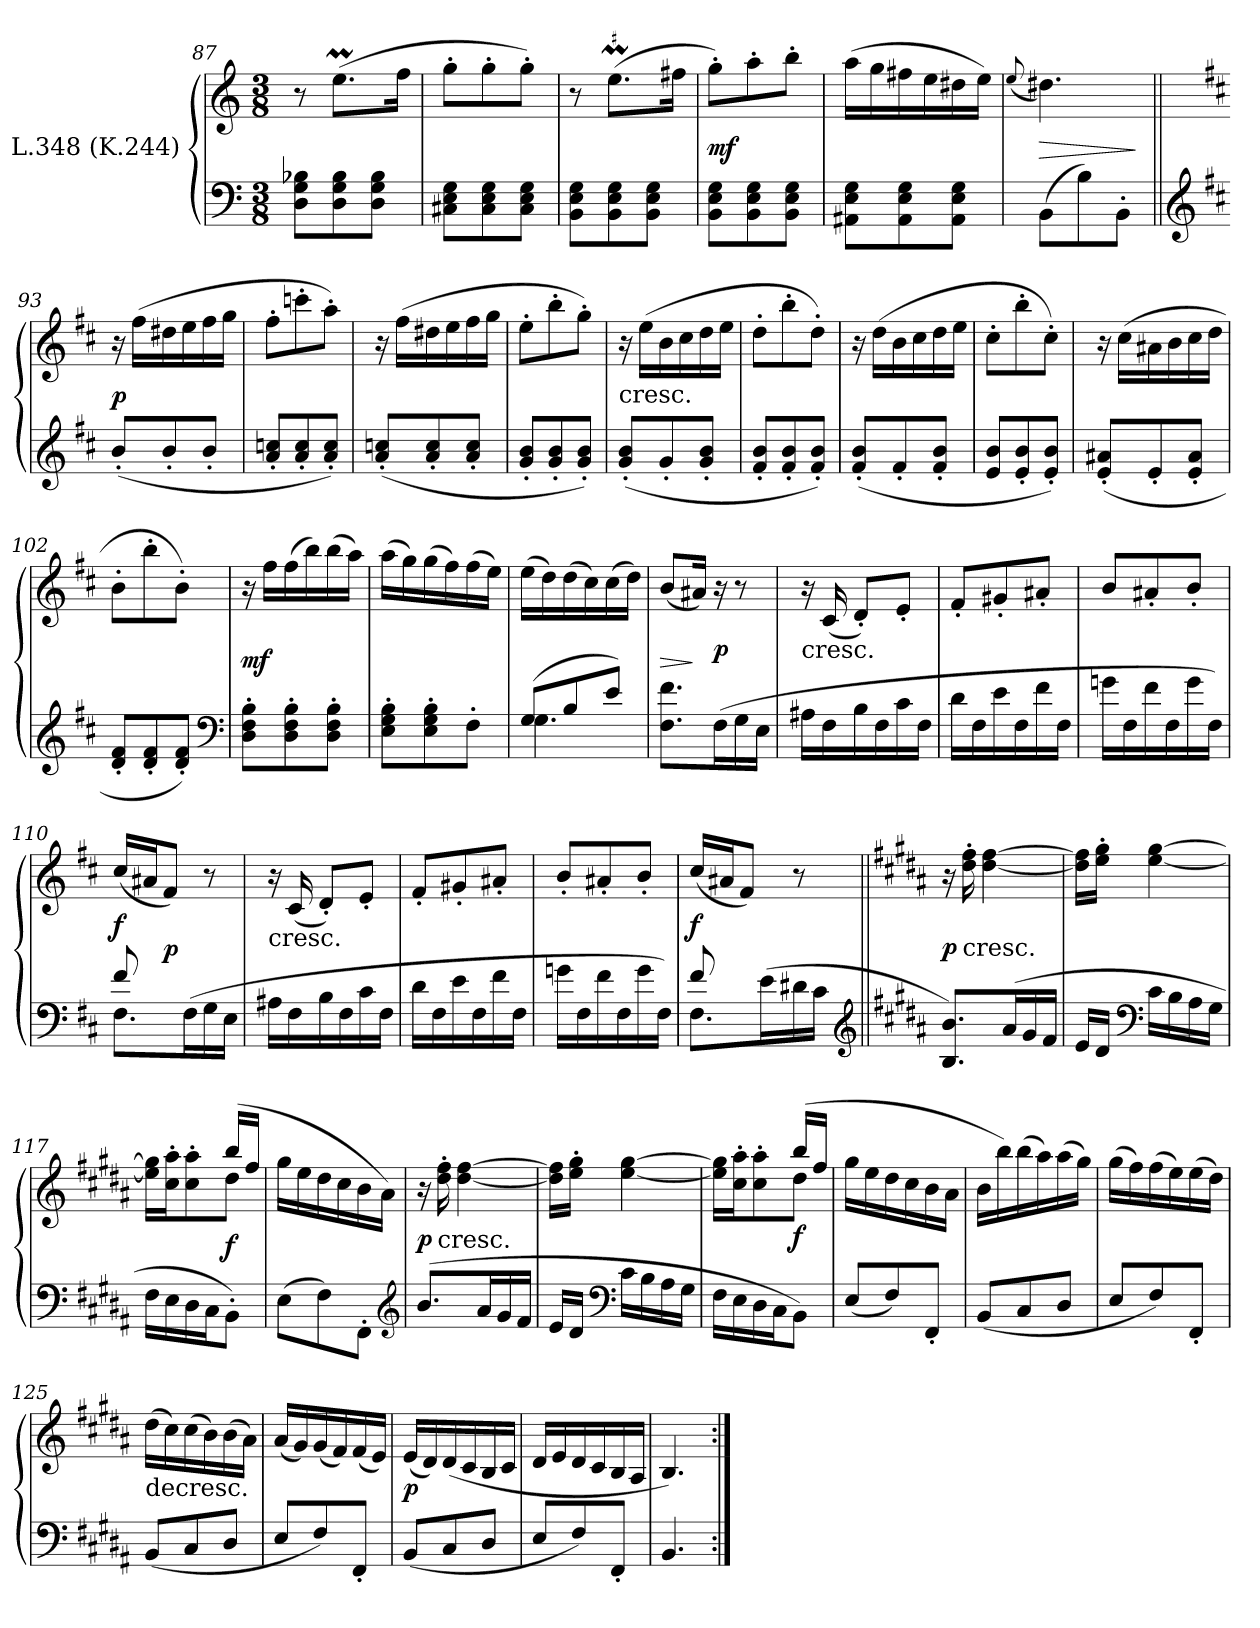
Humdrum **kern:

**kern	**kern	**dynam
*part1	*part1	*part1
*staff2	*staff1	*staff1/2
*I"L.348 (K.244)	*	*
*clefF4	*clefG2	*
*k[]	*k[]	*
*M3/8	*M3/8	*
=87	=87	=87
8D 8G 8B-XL	8r	.
8D 8G 8B-	(8.eemL	.
8D 8G 8B-J	.	.
.	16ffJk	.
=88	=88	=88
8C#X 8E 8GL	8gg'L	.
8C# 8E 8G	8gg'	.
8C# 8E 8GJ	8gg'J)	.
!!LO:LB:g=z
=89	=89	=89
8BB 8E 8GL	8r	.
!	!LO:MOR:acc=#	!
8BB 8E 8G	(8.eeML	.
8BB 8E 8GJ	.	.
.	16ff#XJk	.
=90	=90	=90
8BB 8E 8GL	8gg'L)	mf
8BB 8E 8G	8aa'	.
8BB 8E 8GJ	8bb'J	.
=91	=91	=91
8AA#X 8E 8GL	(16aaLL	.
.	16gg	.
8AA# 8E 8G	16ff#X	.
.	16ee	.
8AA# 8E 8GJ	16dd#X	.
.	16eeJJ)	.
=92	=92	=92
.	(8qqee	.
(8BBL	4.dd#X)	>
8B)	.	.
8BB'J	.	.
.	.	]
=93||	=93||	=93||
*clefG2	*	*
*k[f#c#]	*k[f#c#]	*
(8b'/L	16r	p
.	(16ff#LL	.
8b'/	16dd#X	.
.	16ee	.
8b'/J	16ff#	.
.	16ggJJ	.
=94	=94	=94
8a'/ 8ccn'/L	8ff#'L	.
8a'/ 8cc'/	8cccn'	.
8a'/ 8cc'/J)	8aa'J)	.
!!LO:LB:g=z
=95	=95	=95
(8a'/ 8ccn'/L	16r	.
.	(16ff#LL	.
8a'/ 8cc'/	16dd#X	.
.	16ee	.
8a'/ 8cc'/J	16ff#	.
.	16ggJJ	.
=96	=96	=96
8g' 8b'L	8ee'L	.
8g' 8b'	8bb'	.
8g' 8b'J)	8gg'J)	.
=97	=97	=97
!	!LO:TX:c:t=cresc.	!
(8g' 8b'L	16r	.
.	(16eeLL	.
8g'	16b	.
.	16cc#	.
8g' 8b'J	16dd	.
.	16eeJJ	.
=98	=98	=98
8f#' 8b'L	8dd'L	.
8f#' 8b'	8bb'	.
8f#' 8b'J)	8dd'J)	.
=99	=99	=99
(8f#' 8b'L	16r	.
.	(16ddLL	.
8f#'	16b	.
.	16cc#	.
8f#' 8b'J	16dd	.
.	16eeJJ	.
=100	=100	=100
8e 8bL	8cc#'L	.
8e' 8b'	8bb'	.
8e' 8b'J)	8cc#'J)	.
!!LO:LB:g=z
=101	=101	=101
(8e' 8a#X'L	16r	.
.	(16cc#LL	.
8e'	16a#X	.
.	16b	.
8e' 8a#'J	16cc#	.
.	16ddJJ	.
=102	=102	=102
8d' 8f#'L	8b'L	.
8d' 8f#'	8bb'	.
8d' 8f#'J)	8b'J)	.
*clefF4	*	*
=103	=103	=103
8D' 8F#' 8B'L	16r	mf
.	16ff#LL	.
8D' 8F#' 8B'	(16ff#	.
.	16bb)	.
8D' 8F#' 8B'J	(16bb	.
.	16aaJJ)	.
=104	=104	=104
8E' 8G' 8B'L	(16aaLL	.
.	16gg)	.
8E' 8G' 8B'	(16gg	.
.	16ff#)	.
8F#'J	(16ff#	.
.	16eeJJ)	.
=105	=105	=105
*^	*	*
(8GL	4.G	(16eeLL	.
.	.	16dd)	.
8B	.	(16dd	.
.	.	16cc#)	.
8eJ)	.	(16cc#	.
.	.	16ddJJ)	.
*v	*v	*	*
!!LO:LB:g=z
=106	=106	=106
8.F# 8.f#L	(8bL	>
.	16a#XJk)	]
(16F#L	16r	p
16G	8r	.
16EJJ	.	.
=107	=107	=107
!	!LO:TX:c:t=cresc.	!
16A#XLL	16r	.
16F#	(16c#	.
16B	8d'L)	.
16F#	.	.
16c#	8e'J	.
16F#JJ	.	.
=108	=108	=108
16dLL	8f#'L	.
16F#	.	.
16e	8g#X'	.
16F#	.	.
16f#	8a#X'J	.
16F#JJ	.	.
=109	=109	=109
16gnLL	8bL	.
16F#	.	.
16f#	8a#X'	.
16F#	.	.
16g	8b'J	.
16F#JJ)	.	.
=110	=110	=110
*^	*	*
8f#	8.F#L	(16cc#LL	f
.	.	16a#XJ	.
4ryy	.	8f#J)	p
.	(16F#L	.	.
.	16G	8r	.
.	16EJJ	.	.
!!LO:LB:g=z
=111	=111	=111	=111
!	!	!LO:TX:c:t=cresc.	!
*v	*v	*	*
16A#XLL	16r	.
16F#	(16c#	.
16B	8d'L)	.
16F#	.	.
16c#	8e'J	.
16F#JJ	.	.
=112	=112	=112
16dLL	8f#'L	.
16F#	.	.
16e	8g#X'	.
16F#	.	.
16f#	8a#X'J	.
16F#JJ	.	.
=113	=113	=113
16gnLL	8b'L	.
16F#	.	.
16f#	8a#X'	.
16F#	.	.
16g	8b'J	.
16F#JJ)	.	.
=114	=114	=114
*^	*	*
8f#	8.F#L	(16cc#LL	f
.	.	16a#XJ	.
4ryy	.	8f#J)	.
.	(<16eL	.	.
.	16d#X	8r	.
.	16c#JJ	.	.
*v	*v	*	*
*clefG2	*	*
!!LO:LB:g=z
=115||	=115||	=115||
*k[f#c#g#d#a#]	*k[f#c#g#d#a#]	*
8.B 8.bL)	16r	p
!	!LO:TX:c:t=cresc.	!
.	16dd#' 16ff#'	.
.	[4dd# [4ff#	.
(<16a#L	.	.
16g#	.	.
16f#JJ	.	.
=116	=116	=116
16eLL	16dd#] 16ff#]LL	.
16d#JJ	16ee' 16gg#'JJ	.
*clefF4	*	*
16c#LL	[4ee [4gg#	.
16B	.	.
16A#	.	.
16G#JJ	.	.
=117	=117	=117
*	*^	*
16F#LL	4ryy	16ee] 16gg#]LL	.
16E	.	16cc#' 16aa#'J	.
16D#	.	8cc#' 8aa#'	.
16C#J	.	.	.
8BB'J)	(16bbLL	8dd#J	f
.	16ff#JJ	.	.
*	*v	*v	*
=118	=118	=118
(8E\L	16gg#LL	.
.	16ee	.
8F#\)	16dd#	.
.	16cc#	.
8FF#'\J	16b	.
.	16a#JJ)	.
*clefG2	*	*
=119	=119	=119
(<8.bL	16r	p
!	!LO:TX:c:t=cresc.	!
.	16dd#' 16ff#'	.
.	[4dd# [4ff#	.
16a#L	.	.
16g#	.	.
16f#JJ	.	.
!!LO:LB:g=z
=120	=120	=120
16eLL	16dd#] 16ff#]LL	.
16d#JJ	16ee' 16gg#'JJ	.
*clefF4	*	*
16c#LL	[4ee [4gg#	.
16B	.	.
16A#	.	.
16G#JJ	.	.
=121	=121	=121
*	*^	*
16F#LL	4ryy	16ee] 16gg#]LL	.
16E	.	16cc#' 16aa#'J	.
16D#	.	8cc#' 8aa#'	.
16C#J	.	.	.
8BBJ)	(16bbLL	8dd#J	f
.	16ff#JJ	.	.
*	*v	*v	*
=122	=122	=122
(8EL	16gg#LL	.
.	16ee	.
8F#)	16dd#	.
.	16cc#	.
8FF#'J	16b	.
.	16a#JJ	.
=123	=123	=123
(8BBL	16bLL	.
.	16bb)	.
8C#	(16bb	.
.	16aa#)	.
8D#J	(16aa#	.
.	16gg#JJ)	.
=124	=124	=124
8EL	(16gg#LL	.
.	16ff#)	.
8F#)	(16ff#	.
.	16ee)	.
8FF#'J	(16ee	.
.	16dd#JJ)	.
!!LO:LB:g=z
=125	=125	=125
!	!LO:TX:c:t=decresc.	!
(8BBL	(16dd#LL	.
.	16cc#)	.
8C#	(16cc#	.
.	16b)	.
8D#J	(16b	.
.	16a#JJ)	.
=126	=126	=126
8EL	(16a#LL	.
.	16g#)	.
8F#)	(16g#	.
.	16f#)	.
8FF#'J	(16f#	.
.	16eJJ)	.
=127	=127	=127
(8BBL	(16eLL	p
.	16d#)	.
8C#	(16d#	.
.	16c#	.
8D#J	16B	.
.	16c#JJ	.
=128	=128	=128
8EL	16d#LL	.
.	16e	.
8F#)	16d#	.
.	16c#	.
8FF#'J	16B	.
.	16A#JJ	.
=129	=129	=129
4.BB	4.B)	.
=:|!	=:|!	=:|!
*-	*-	*-
